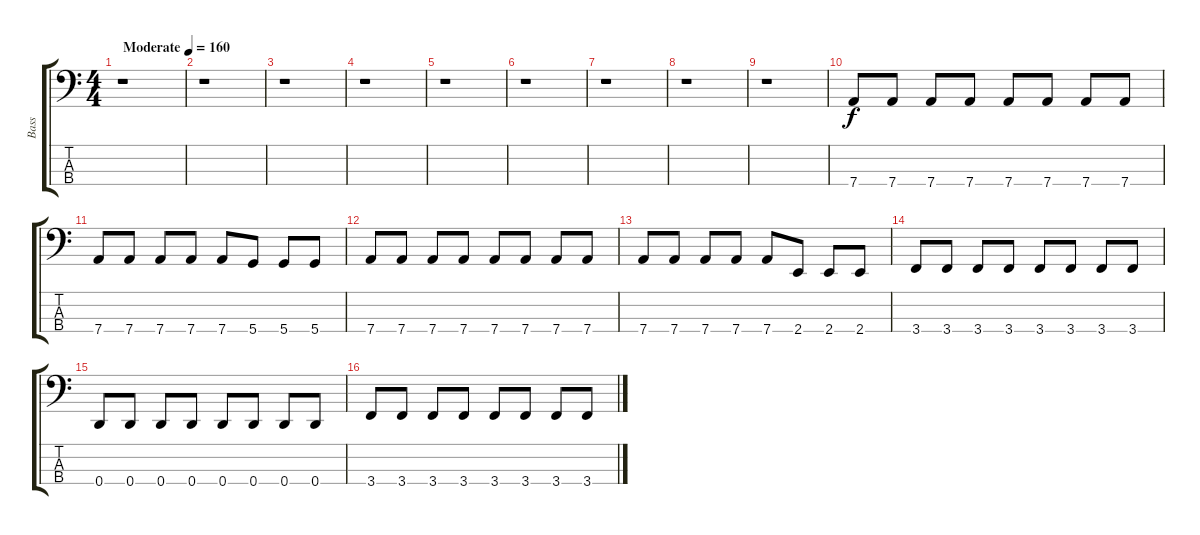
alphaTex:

\track ("Bass" "Bass") {instrument electricbasspick}
\staff {score tabs}
\tuning (G2 D2 A1 D1) {hide}
\ts (4 4)
\tempo (160 "Moderate")
\clef f4
\ks c
r.1{dy f instrument electricbasspick} |
r.1 |
r.1 |
r.1 |
r.1 |
r.1 |
r.1 |
r.1 |
r.1 |
7.4.8 7.4.8 7.4.8 7.4.8 7.4.8 7.4.8 7.4.8 7.4.8 |
7.4.8 7.4.8 7.4.8 7.4.8 7.4.8 5.4.8 5.4.8 5.4.8 |
7.4.8 7.4.8 7.4.8 7.4.8 7.4.8 7.4.8 7.4.8 7.4.8 |
7.4.8 7.4.8 7.4.8 7.4.8 7.4.8 2.4.8 2.4.8 2.4.8 |
3.4.8 3.4.8 3.4.8 3.4.8 3.4.8 3.4.8 3.4.8 3.4.8 |
0.4.8 0.4.8 0.4.8 0.4.8 0.4.8 0.4.8 0.4.8 0.4.8 |
3.4.8 3.4.8 3.4.8 3.4.8 3.4.8 3.4.8 3.4.8 3.4.8
